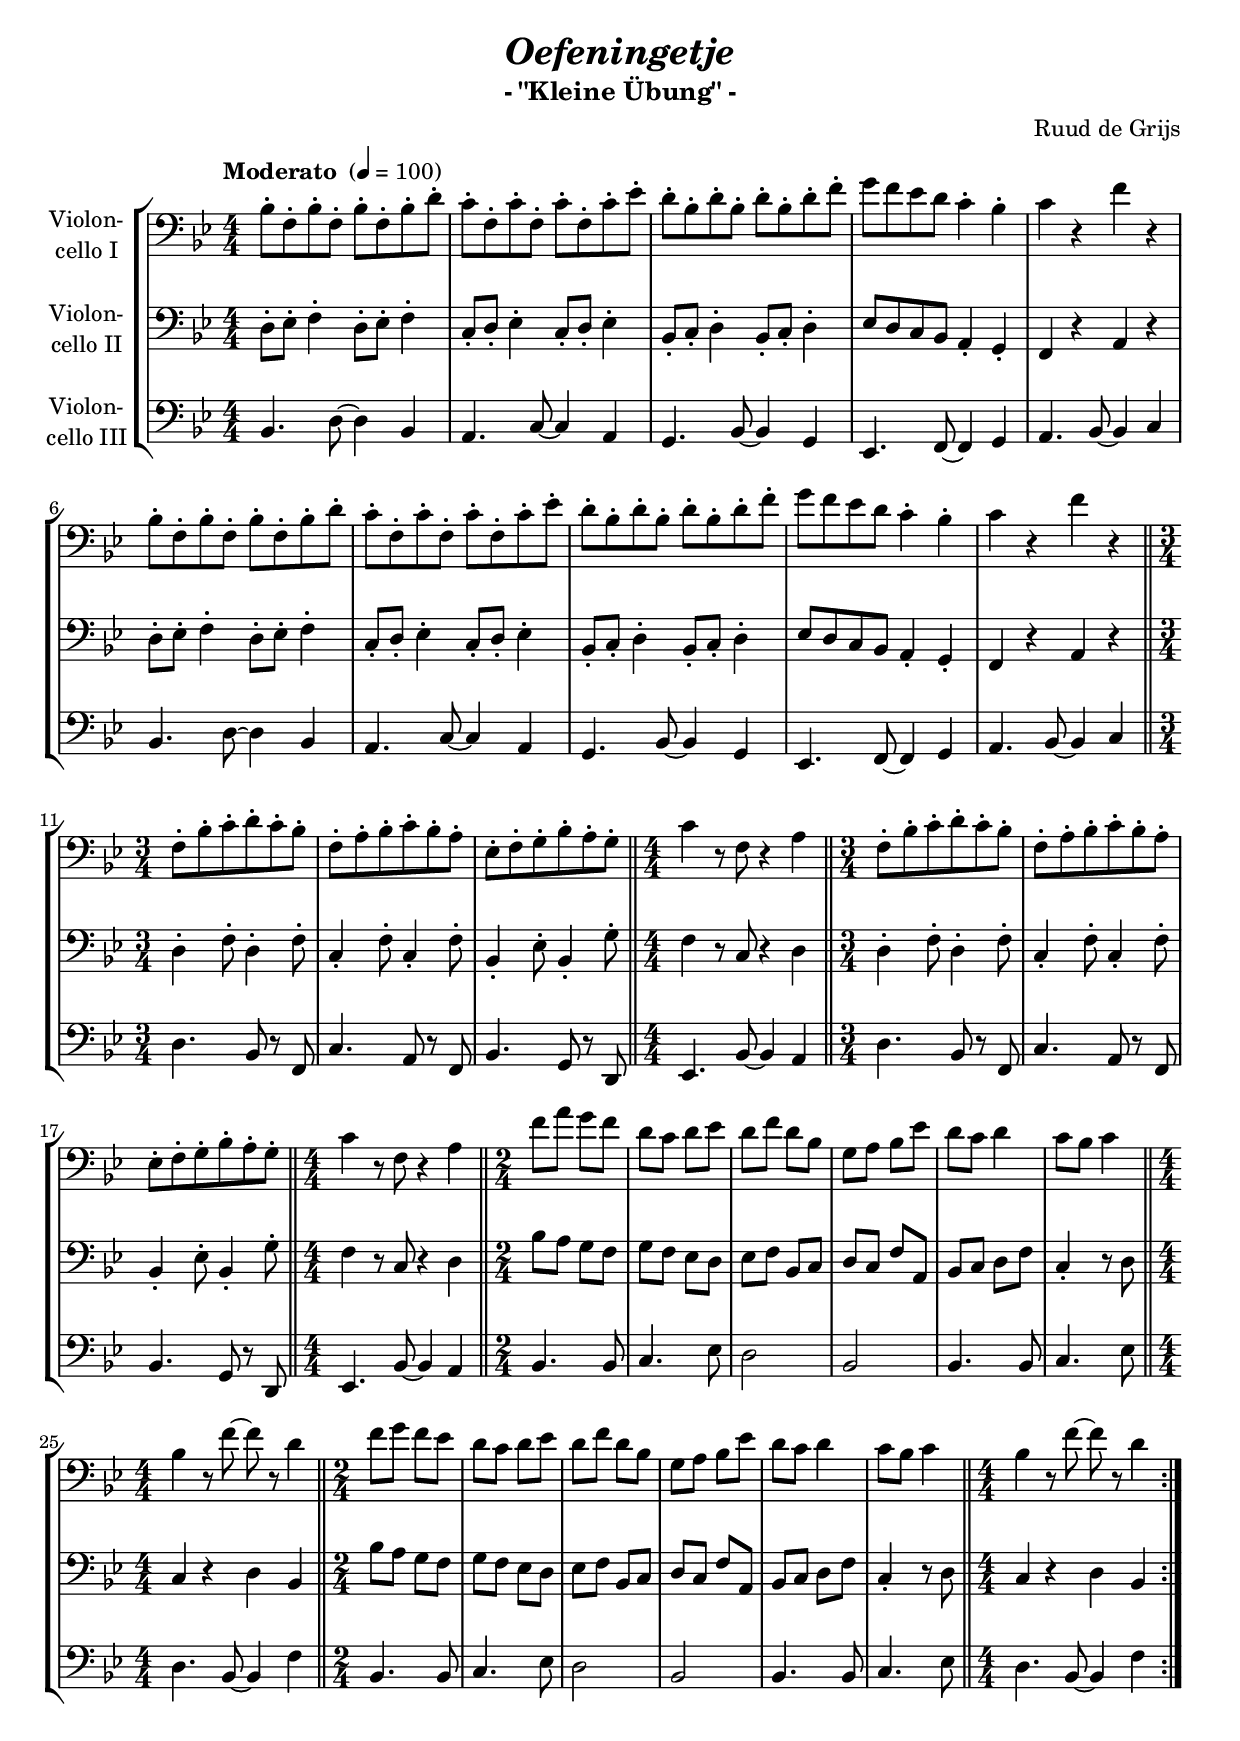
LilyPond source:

\version "2.18.2"
\include "deutsch.ly"
  
#(set-global-staff-size 20)

\header {
  title     = \markup \bold \italic "Oefeningetje"
  subtitle  = "- \"Kleine Übung\" -"
  composer  = "Ruud de Grijs"
%  arranger  = ""
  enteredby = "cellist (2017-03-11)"
%  piece     = ""
}

voiceconsts = {
  \key c \major
  \time 4/4
  \clef "bass"
  \numericTimeSignature
  \compressFullBarRests
  % Set default beaming for all staves
%  \set Timing.beamExceptions = #'()
%  \set Timing.baseMoment     = #(ly:make-moment 1 4)
%  \set Timing.beatStructure  = #'(1 1 1)
  \tempo "Moderato " 4=100
}

mifl = "flute"
mist = "string ensemble 1"
%minstr = "accordion"
miba = "bassoon"
%miba = "electric bass (pick)"
%miba = "electric bass (finger)"
%milo = "drawbar organ"
milo = "harpsichord"

va = \relative c' {
  \voiceconsts

  \repeat volta 2 {
    c8-. g-. c-. g-. c-. g-. c-. e-.
    d-. g,-. d'-. g,-. d'-. g,-. d'-. f-.
    e-. c-. e-. c-. e-. c-. e-. g-.
    a g f e d4-. c-.
    d r g r

    c,8-. g-. c-. g-. c-. g-. c-. e-.
    d-. g,-. d'-. g,-. d'-. g,-. d'-. f-.
    e-. c-. e-. c-. e-. c-. e-. g-.
    a g f e d4-. c-.
    d r g r \bar "||" \time 3/4

    g,8-. c-. d-. e-. d-. c-.
    g-. h-. c-. d-. c-. h-.
    f-. g-. a-. c-. h-. a-. \bar "||" \time 4/4
    d4 r8 g, r4 h \bar "||" \time 3/4
    g8-. c-. d-. e-. d-. c-.

    g-. h-. c-. d-. c-. h-.
    f-. g-. a-. c-. h-. a-. \bar "||" \time 4/4
    d4 r8 g, r4 h \bar "||" \time 2/4
    g'8 h a g
    e d e f
    e g e c
    a h c f

    e d e4
    d8 c d4 \bar "||" \time 4/4
    c r8 g'~ g r e4 \bar "||" \time 2/4
    g8 a g f
    e d e f
    e g e c
    a h c f

    e d e4
    d8 c d4 \bar "||" \time 4/4
    c r8 g'~ g r e4
  }
}

vb = \relative c {
  \voiceconsts

  \repeat volta 2 {
    e8-. f-. g4-. e8-. f-. g4-.
    d8-. e-. f4-. d8-. e-. f4-.
    c8-. d-. e4-. c8-. d-. e4-.
    f8 e d c h4-. a-.
    g r h r
    e8-. f-. g4-. e8-. f-. g4-.
    
    d8-. e-. f4-. d8-. e-. f4-.
    c8-. d-. e4-. c8-. d-. e4-.
    f8 e d c h4-. a-.
    g r h r \bar "||" \time 3/4
    e-. g8-. e4-. g8-.
    d4-. g8-. d4-. g8-.
    c,4-. f8-. c4-. a'8-. \bar "||" \time 4/4

    g4 r8 d r4 e \bar "||" \time 3/4
    e-. g8-. e4-. g8-.
    d4-. g8-. d4-. g8-.
    c,4-. f8-. c4-. a'8-. \bar "||" \time 4/4
    g4 r8 d r4 e \bar "||" \time 2/4
    c'8 h a g
    a g f e
    f g c, d

    e d g h,
    c d e g
    d4-. r8 e \bar "||" \time 4/4
    d4 r e c \bar "||" \time 2/4
    c'8 h a g
    a g f e
    f g c, d
    e d g h,
    c d e g

    d4-. r8 e \bar "||" \time 4/4
    d4 r e c
  }
}

vc = \relative c {
  \voiceconsts

  \repeat volta 2 {
    c4. e8~ e4 c
    h4. d8~ d4 h4
    a4. c8~ c4 a
    f4. g8~ g4 a
    h4. c8~ c4 d4
    c4. e8~ e4 c
    h4. d8~ d4 h4
    
    a4. c8~ c4 a
    f4. g8~ g4 a
    h4. c8~ c4 d4 \bar "||" \time 3/4
    e4. c8 r g
    d'4. h8 r g
    c4. a8 r e \bar "||" \time 4/4
    f4. c'8~ c4 h4 \bar "||" \time 3/4

    e4. c8 r g
    d'4. h8 r g
    c4. a8 r e \bar "||" \time 4/4
    f4. c'8~ c4 h4 \bar "||" \time 2/4
    c4. c8
    d4. f8
    e2
    c
    c4. c8

    d4. f8 \bar "||" \time 4/4
    e4. c8~ c4 g' \bar "||" \time 2/4
    c,4. c8
    d4. f8
    e2
    c
    c4. c8
    d4. f8 \bar "||" \time 4/4
    e4. c8~ c4 g'
  }
}


music = \new StaffGroup <<
      \new Staff {
	\set Staff.midiInstrument = \mist
	\set Staff.instrumentName = \markup \center-column { "Violon-" "cello I" }
	\transpose c b, { \va }
      }

      \new Staff {
	\set Staff.midiInstrument = \miba
	\set Staff.instrumentName = \markup \center-column { "Violon-" "cello II" }
	\transpose c b, { \vb }
      }

      \new Staff {
	\set Staff.midiInstrument = \miba
	\set Staff.instrumentName = \markup \center-column { "Violon-" "cello III" }
	\transpose c b, { \vc }
      }
>>

\book {
  \score {
    \music
    \layout {}
  }

  \score {
    \unfoldRepeats \music

    \midi {
      \context {
        \Score
      }
    }
  }
}
